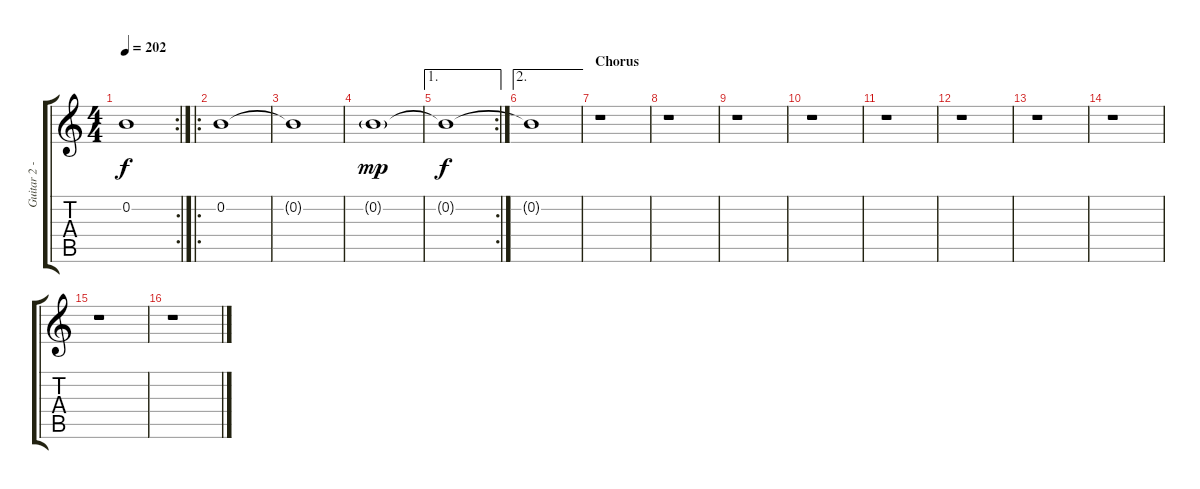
\track ("Guitar 2 - Overdrive" "Guitar 2 -") {instrument overdrivenguitar}
\staff {score tabs}
\tuning (E4 B3 G3 D3 A2 E2) {hide}
\rc 2
\ts (4 4)
\tempo 202
\clef g2
\ks c
0.2{t}.1{dy f} |
\ro
0.2.1 |
0.2{t}.1 |
0.2{g}.1{dy mp} |
\ae 1
\rc 2
0.2{t}.1{dy f} |
\ae 2
0.2{t}.1 |
\section ("" "Chorus")
r.1 |
r.1 |
r.1 |
r.1 |
r.1 |
r.1 |
r.1 |
r.1 |
r.1 |
r.1
